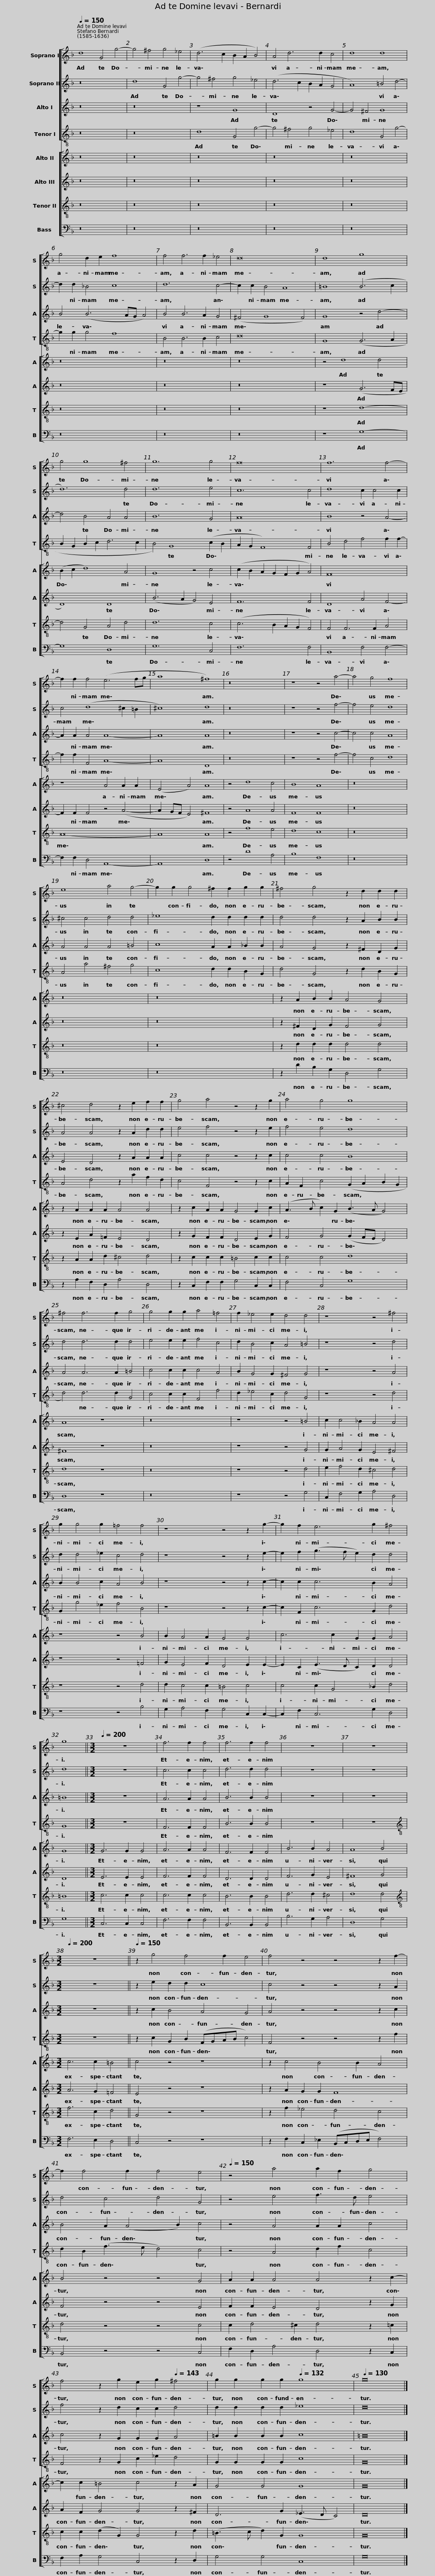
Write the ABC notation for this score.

X:1
%%score [ 1 2 3 4 ] [ 5 6 7 8 ]
L:1/8
Q:1/4=150
M:none
I:linebreak $
K:F
V:1 treble
V:2 treble
V:3 treble
V:4 treble-8
V:5 treble
V:6 treble
V:7 treble-8
V:8 bass
V:1
 d8 G4 g4- | g4 ^f4 g4 _e4 | (d6 c2 B2 A2 B4) | A4 d6 d2 c4 | d8 d8 |$ %5
 g4 d2 e2 f8 |$ f4 f6 f2 _e4 | d16 | d8 g8 | g4 g8 ^f4 | %10
 g12 g4 | f16 |$ f12 f4- | f2 f2 f4 (e6 fg | a8 ^f8) | %15
 z16 | z8 z4 a4- | a4 g4 f8 | e8 a4 g4- |$ g2 g2 g4 ^f2 f2 g2 g2 | %20
 ^f4 g4 z2 d2 d2 d2 | ^c4 d4 z2 e2 f2 f2 | g4 a4 z4 z2 g2 |$ a4 g4 g8 | ^f4 f6 f2 g4 | %25
 g4 g2 g2 a4 =f4 | f2 _e4 e2 d4 d4 | z8 z4 ^f4 |$ g2 g4 g2 =f4 f4 |$ z8 z4 z2 g2- | %30
 g2 f2 e6 g2 ^f4 | g8 ||[M:3/2][Q:1/4=200] z12 | f6 f2 f4 | f6 f2 f4 | %35
 z12 | z12 |$[M:3/2][Q:1/4=200][Q:1/4=200][Q:1/4=200][Q:1/4=200][Q:1/4=200][Q:1/4=200][Q:1/4=200][Q:1/4=200] z12 ||[Q:1/4=150] z2 g4 f4 f2 e4 | f4 z4 z4 z2 f2- | %40
 f2 f4 f2 f4 e4 |$[Q:1/4=150][Q:1/4=150][Q:1/4=150][Q:1/4=150][Q:1/4=150][Q:1/4=150][Q:1/4=150][Q:1/4=150] z4 a4 a2 f2 g4 | f4 z2[Q:1/4=149] g2[Q:1/4=147] e2[Q:1/4=145] g2[Q:1/4=143] ^f4 |[Q:1/4=141] g2[Q:1/4=139] g2[Q:1/4=138] g2[Q:1/4=136] g2[Q:1/4=132] g8 |[Q:1/4=130] g16 |] %45
V:2
 z16 | d8 G4 g4- | g4 ^f4 g4 _e4 | (d6 c2 B2 A2 G4 | A8) =B4 d4- |$ %5
 d2 d2 _B4 c8 |$ d12 c4- | c2 c2 B4 A8 | =B8 (B6 c2 | d12) d4 | %10
 d12 e4 | c12 c4 |$ d8 c2 c4 c2 | c4 (d8 ^c2 =B2 | ^c8) d8 | %15
 z16 | z8 z4 f4- | f4 e4 d8 | ^c4 c4 d4 d4 |$ _e8 d2 d2 d2 d2 | %20
 d4 d4 z2 A2 B2 B2 | A4 A4 z2 A2 d2 d2 | e4 f4 z4 z2 e2 |$ f4 e4 d8 | d4 d6 d2 d4 | %25
 e4 e2 e2 f4 c4 | d2 B4 c2 A4 =B4 | z8 z4 d4 |$ d2 d4 _e2 c4 d4 |$ z8 z4 z2 e2- | %30
 e2 f2 (g3 f e2) d2 d4 | d8 ||[M:3/2] z12 | c6 c2 c4 | d6 d2 d4 | %35
 z12 | z12 |$[M:3/2] z12 || z2 e2 d2 d2 c8 | c4 z4 z4 z2 A2 | %40
 d4 c4 d4 G4 |$ z4 e4 f3 d e4 | f4 z2 d2 c2 c2 d4 | d2 d2 d2 d2 _e8 | d16 |] %45
V:3
 z16 | z16 | z8 G8 | D8 z4 G4- | G4 ^F4 G8 |$ %5
 B4 (B6 AG A4) |$ B4 B6 A2 G4 | (^F4 G8 F4) | G8 z4 d4- | d4 B4 A4 A4 | %10
 B12 G4 | A16 |$ B8 z4 A4- | A2 A2 A4 A8- | A8 A8 | %15
 z16 | z8 z4 c4- | c4 c4 A8 | A4 A4 A4 =B4 |$ c8 A2 A2 _B2 B2 | %20
 A4 G4 z2 ^F2 D2 G2 | E4 D4 z2 A2 A2 A2 | c4 c4 z4 z2 c2 |$ c4 c4 B8 | A4 A6 A2 =B4 | %25
 c4 c2 c2 c4 A4 | B2 G4 G2 ^F4 G4 | z8 z4 A4 |$ B2 B4 c2 A4 B4 |$ z8 z4 z2 c2- | %30
 c2 c2 c6 B2 A4 | =B8 ||[M:3/2] z12 | A6 A2 A4 | B6 B2 B4 | %35
 z12 | z12 |$[M:3/2] z12 || z2 c2 B4 A4 G4 | A4 z4 z4 z2 c2 | %40
 B4 A2 (A4 B2) c4 |$ z4 A4 A2 A2 c4 | c4 z2 G2 G2 G2 A4 | =B2 B2 B2 B2 c8 | =B16 |] %45
V:4
 z16 | z16 | d8 G4 g4- | g4 ^f4 g4 _e4 | d8 G4 g4- |$ %5
 g2 g2 g4 f8 |$ B4 B6 B2 c4 | d16 | G8 (G6 A2 | B2 G2 B2 c2 d6 c2 | %10
 B4) G8 (c2 B2 | A2 G2 F8) F4 |$ B4 d4 f4 f2 f2- | f2 f2 F4 A8- | A8 D8 | %15
 z16 | z8 z4 f4- | f4 c4 d8 | A4 a4 ^f4 g4 |$ c8 d2 d2 B2 G2 | %20
 d4 G4 z2 d2 B2 G2 | A4 d4 z2 a2 f2 d2 | c4 F4 z4 z2 c2 |$ A2 F2 c4 (G2 A2 B2 G2 | d4) d6 d2 G4 | %25
 c4 c2 c2 F4 f4 | d2 _e4 c2 d4 G4 | z8 z4 d4 |$ G2 g4 _e2 f4 B4 |$ z8 z4 z2 c2- | %30
 c2 F2 c6 G2 d4 | G8 ||[M:3/2] z12 | F6 F2 F4 | B6 B2 B4 | %35
 z12 | z12 |$[M:3/2][K:treble-8] z12 || z2 c2 G2 B2 (FGAB c4) | F4 z4 z4 z2 f2 | %40
 d2 B2 (f3 e d4) c4 |$ z4 A4 d2 f2 c4 | F4 z2 G2 c2 _e2 d4 | G2 G2 G2 G2 c8 | G16 |] %45
V:5
 z16 | z16 | z16 | z16 | z16 |$ %5
 z16 |$ z16 | z16 | z4 d8 d4 | (B2 c2 d8) A4 | %10
 G8 z4 c4 | (c2 B2 A2 G2 F2 G2 A4) |$ F16 | z8 A4 A2 A2 | (E4 A4) A8 | %15
 z4 d8 c4 | B8 A8 | z16 | z16 |$ z16 | %20
 z2 A2 B2 B2 A4 G4 | z2 A2 A2 A2 A4 A4 | z2 c2 A2 A2 G4 G2 c2 |$ (A3 B c2) G2 (B3 A G4) | A8 z8 | %25
 z16 | z8 z4 =B4 | c2 c4 _B2 A4 A4 |$ z8 z4 B4 |$ B2 A4 A2 G4 G4 | %30
 c6 c2 G2 G2 A4 | G8 ||[M:3/2] G6 G2 G4 | A6 A2 A4 | F6 F2 F4 | %35
 B6 B2 A4 | A8 B4 |$[M:3/2] c6 c2 =B4 || c4 z4 z8 | z2 c4 B4 B2 A4 | %40
 B4 z4 z4 G4 |$ A2 A2 A4 A4 z2 c2- | c2 c2 =B4 c4 z2 A2 | G4 G4 G8 | G16 |] %45
V:6
 z16 | z16 | z16 | z16 | z16 |$ %5
 z16 |$ z16 | z16 | z8 (G6 FE | D8) D8 | %10
 (B6 A2 G4) E4 | F12 F4 |$ D8 A4 F4- | F2 F2 F4 z4 (A4- | A2 GF E4) ^F8 | %15
 z4 A8 A4 | F8 F8 | z16 | z16 |$ z16 | %20
 z2 ^F2 D2 G2 F4 G4 | z2 E2 A2 =F2 E4 D4 | z2 G2 F2 F2 D4 E2 G2 |$ F4 G4 (G2 FE D4) | ^F8 z8 | %25
 z16 | z8 z4 G4 | G2 A4 G2 E4 ^F4 |$ z8 z4 =F4 |$ G2 E4 F2 D4 E2 E2- | %30
 E2 C2 (E3 D C2) D2 D4 | D8 ||[M:3/2] E6 E2 E4 | F6 F2 F4 | D6 D2 D4 | %35
 F6 G2 E4 | ^F8 G4 |$[M:3/2] A6 G2 =F4 || E4 z4 z8 | z2 A2 G2 G2 F8 | %40
 F4 z4 z4 E4 |$ F2 F2 E4 D4 z2 G2 | A2 F2 G4 G4 z2 ^F2 | D6 G2 (_E3 D C4) | D16 |] %45
V:7
 z16 | z16 | z16 | z16 | z16 |$ %5
 z16 |$ z16 | z16 | z8 d8- | d4 G4 A4 d4 | %10
 d12 c4 | (c6 B2 A2 G2 F4) |$ F4 F6 F2 A4 | A16- | A8 A8 | %15
 z4 f8 e4 | d8 c8 | z16 | z16 |$ z16 | %20
 z2 d2 d2 d2 d4 d4 | z2 A2 A2 d2 ^c4 d4 | z2 c2 c2 c2 =B4 c2 c2 |$ c4 c4 d8 | d8 z8 | %25
 z16 | z8 z4 d4 | e2 f4 d2 ^c4 d4 |$ z8 z4 d4 |$ d2 c4 c2 =B4 c4 | %30
 c4 c2 G4 _B2 d4 | =B8 ||[M:3/2] c6 c2 c4 | c6 c2 c4 | B6 B2 B4 | %35
 d6 d2 ^c4 | d8 d4 |$[M:3/2][K:treble-8] f6 c2 d4 || G4 z4 z8 | z2 f2 _e4 d4 c4 | %40
 d4 z4 z4 c4 |$ c2 d4 ^c2 d4 z2 =c2 | c2 c2 (d2 G2) G4 z2 d2 | (=B3 c d2) G2 G8 | G16 |] %45
V:8
 z16 | z16 | z16 | z16 | z16 |$ %5
 z16 |$ z16 | z16 | z8 G,8- | G,8 D,8 | %10
 G,12 C,4 | F,12 F,4 |$ B,,8 F,4 F,4- | F,2 F,2 D,4 A,,8- | A,,8 D,8 | %15
 z4 D8 A,4 | B,8 F,8 | z16 | z16 |$ z16 | %20
 z2 D2 B,2 G,2 D,4 G,4 | z2 A,2 F,2 D,2 A,4 D,4 | z2 C,2 F,2 F,2 G,4 C,2 C,2 |$ F,4 C,4 G,8 | D,8 z8 | %25
 z16 | z8 z4 G,4 | C,2 F,4 G,2 A,4 D,4 |$ z8 z4 B,4 |$ G,2 A,4 F,2 G,4 C,2 C,2- | %30
 C,2 F,2 C,6 G,2 D,4 | G,8 ||[M:3/2] C,6 C,2 C,4 | F,6 F,2 F,4 | B,,6 B,,2 B,,4 | %35
 B,6 G,2 A,4 | D,8 G,4 |$[M:3/2] F,6 E,2 D,4 || C,4 z4 z8 | z2 F,2 C,2 _E,2 (B,,C,D,E, F,4) | %40
 B,,4 z4 z4 C,4 |$ F,2 D,2 A,4 D,4 z2 C,2 | F,2 A,2 G,4 C,4 z2 D,2 | G,4 G,4 C,8 | G,16 |] %45
